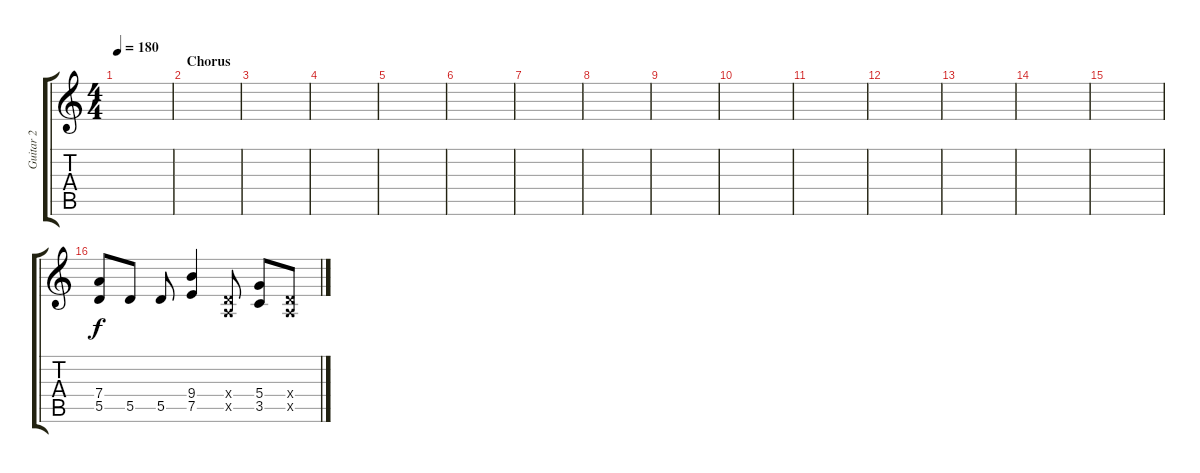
\track ("Guitar 2" "Guitar 2") {instrument overdrivenguitar}
\staff {score tabs}
\tuning (E4 B3 G3 D3 A2 E2) {hide}
\ts (4 4)
\tempo 180
\clef g2
\ks c
|
\section ("" "Chorus")
|
|
|
|
|
|
|
|
|
|
|
|
|
|
(7.4 5.5).8 5.5.8 5.5.8 (9.4 7.5).4 (0.4{x} 0.5{x}).8 (5.4 3.5).8 (0.4{x} 0.5{x}).8
